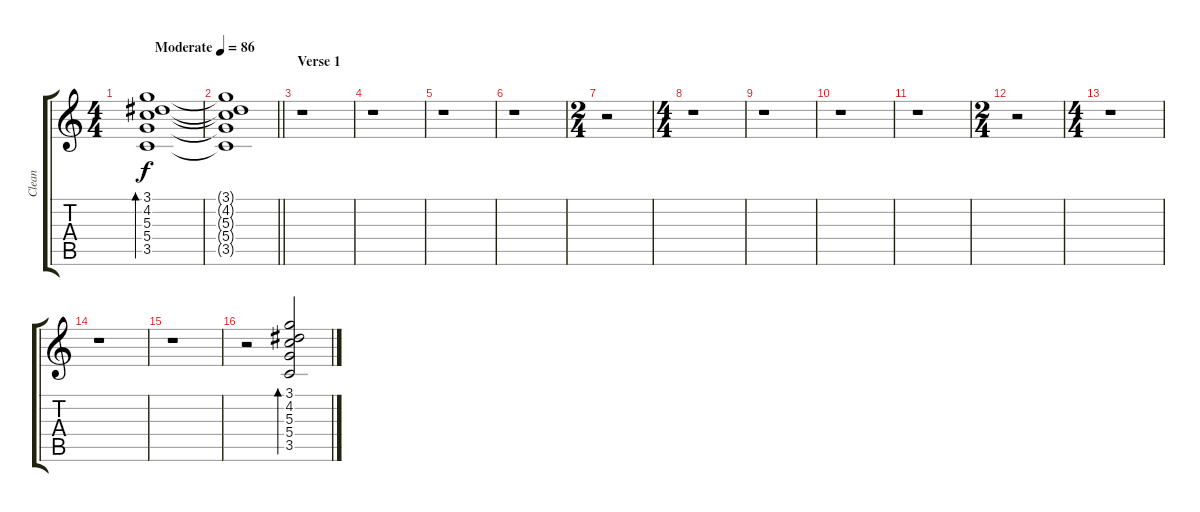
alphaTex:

\track ("Clean " "Clean ") {instrument electricguitarclean}
\staff {score tabs}
\tuning (E4 B3 G3 D3 A2 E2) {hide}
\ts (4 4)
\tempo (86 "Moderate")
\clef g2
\ks c
(3.1 4.2 5.3 5.4 3.5).1{bd 240 dy f instrument electricguitarclean} |
\barLineRight lightlight
(3.1{t} 4.2{t} 5.3{t} 5.4{t} 3.5{t}).1 |
\section ("" "Verse 1")
r.1 |
r.1 |
r.1 |
r.1 |
\ts (2 4)
r.2 |
\ts (4 4)
r.1 |
r.1 |
r.1 |
r.1 |
\ts (2 4)
r.2 |
\ts (4 4)
r.1 |
r.1 |
r.1 |
r.2 (3.1 4.2 5.3 5.4 3.5).2{bd 240}
